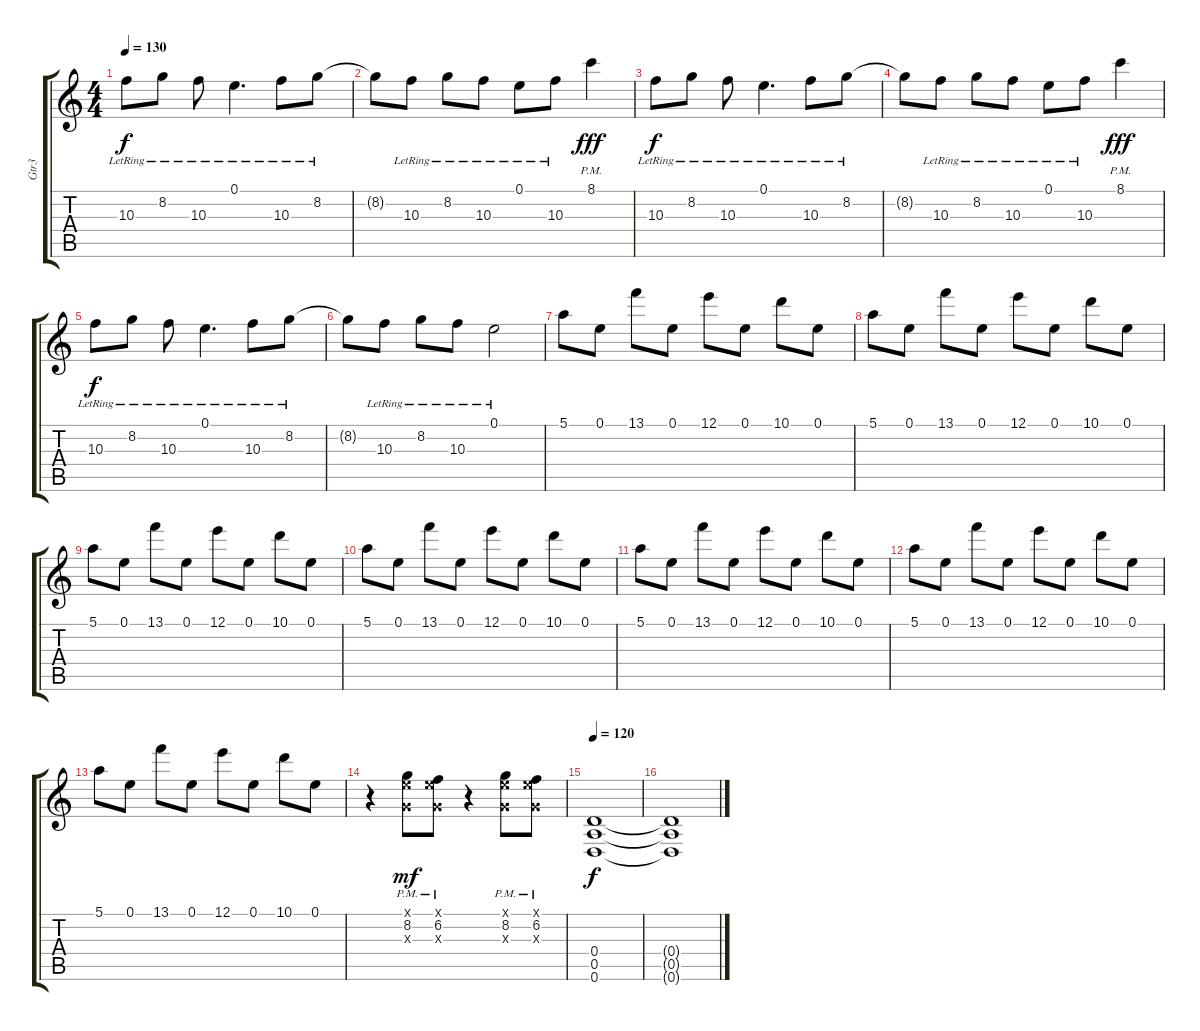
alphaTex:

\track ("Gtr3" "Gtr3") {instrument distortionguitar}
\staff {score tabs}
\tuning (E4 B3 G3 D3 A2 D2) {hide}
\ts (4 4)
\tempo 130
\clef g2
\ks c
10.3{lr}.8{dy f} 8.2{lr}.8 10.3{lr}.8 0.1{lr}.4{d} 10.3{lr}.8 8.2{lr}.8 |
8.2{t}.8 10.3{lr}.8 8.2{lr}.8 10.3{lr}.8 0.1{lr}.8 10.3{lr}.8 8.1{pm}.4{dy fff} |
10.3{lr}.8{dy f} 8.2{lr}.8 10.3{lr}.8 0.1{lr}.4{d} 10.3{lr}.8 8.2{lr}.8 |
8.2{t}.8 10.3{lr}.8 8.2{lr}.8 10.3{lr}.8 0.1{lr}.8 10.3{lr}.8 8.1{pm}.4{dy fff} |
10.3{lr}.8{dy f} 8.2{lr}.8 10.3{lr}.8 0.1{lr}.4{d} 10.3{lr}.8 8.2{lr}.8 |
8.2{t}.8 10.3{lr}.8 8.2{lr}.8 10.3{lr}.8 0.1{lr}.2 |
5.1.8 0.1.8 13.1.8 0.1.8 12.1.8 0.1.8 10.1.8 0.1.8 |
5.1.8 0.1.8 13.1.8 0.1.8 12.1.8 0.1.8 10.1.8 0.1.8 |
5.1.8 0.1.8 13.1.8 0.1.8 12.1.8 0.1.8 10.1.8 0.1.8 |
5.1.8 0.1.8 13.1.8 0.1.8 12.1.8 0.1.8 10.1.8 0.1.8 |
5.1.8 0.1.8 13.1.8 0.1.8 12.1.8 0.1.8 10.1.8 0.1.8 |
5.1.8 0.1.8 13.1.8 0.1.8 12.1.8 0.1.8 10.1.8 0.1.8 |
5.1.8 0.1.8 13.1.8 0.1.8 12.1.8 0.1.8 10.1.8 0.1.8 |
r.4 (0.1{x} 8.2{pm} 0.3{x}).8{dy mf} (0.1{x} 6.2{pm} 0.3{x}).8 r.4 (0.1{x} 8.2{pm} 0.3{x}).8 (0.1{x} 6.2{pm} 0.3{x}).8 |
\tempo 120
(0.4 0.5 0.6).1{dy f volume 7} |
(0.4{t} 0.5{t} 0.6{t}).1
